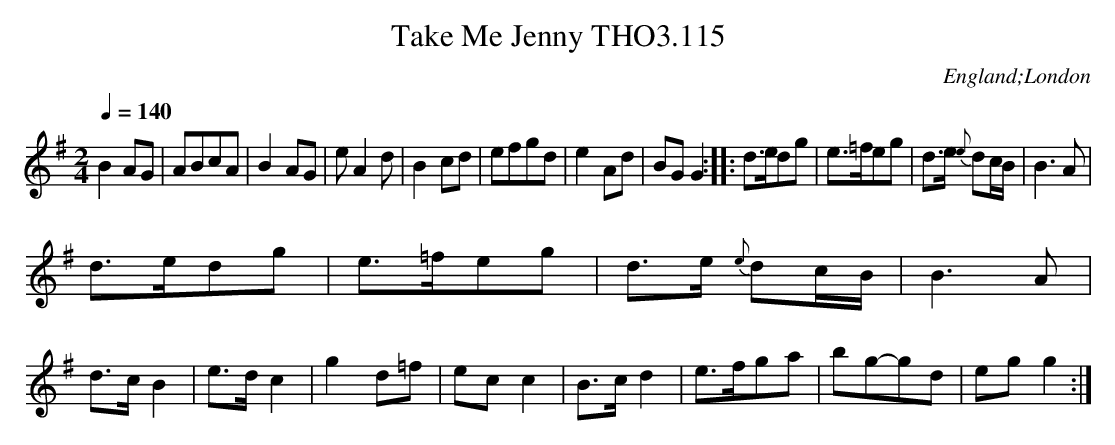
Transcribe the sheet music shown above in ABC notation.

X:1
T:Take Me Jenny THO3.115
O:England;London
M:2/4
L:1/8
Q:1/4=140
K:G
B2 AG|ABcA|B2 AG|e A2 d|B2 cd|efgd|\
e2 Ad|BG G2::d>edg|e>=feg|d>e {e}dc/B/|B3 A|
d>edg|e>=feg|d>e {e}dc/B/|B3 A|d>c B2|e>d c2|\
g2 d=f|ec c2|B>c d2|e>fga|bg-gd|eg g2:|
